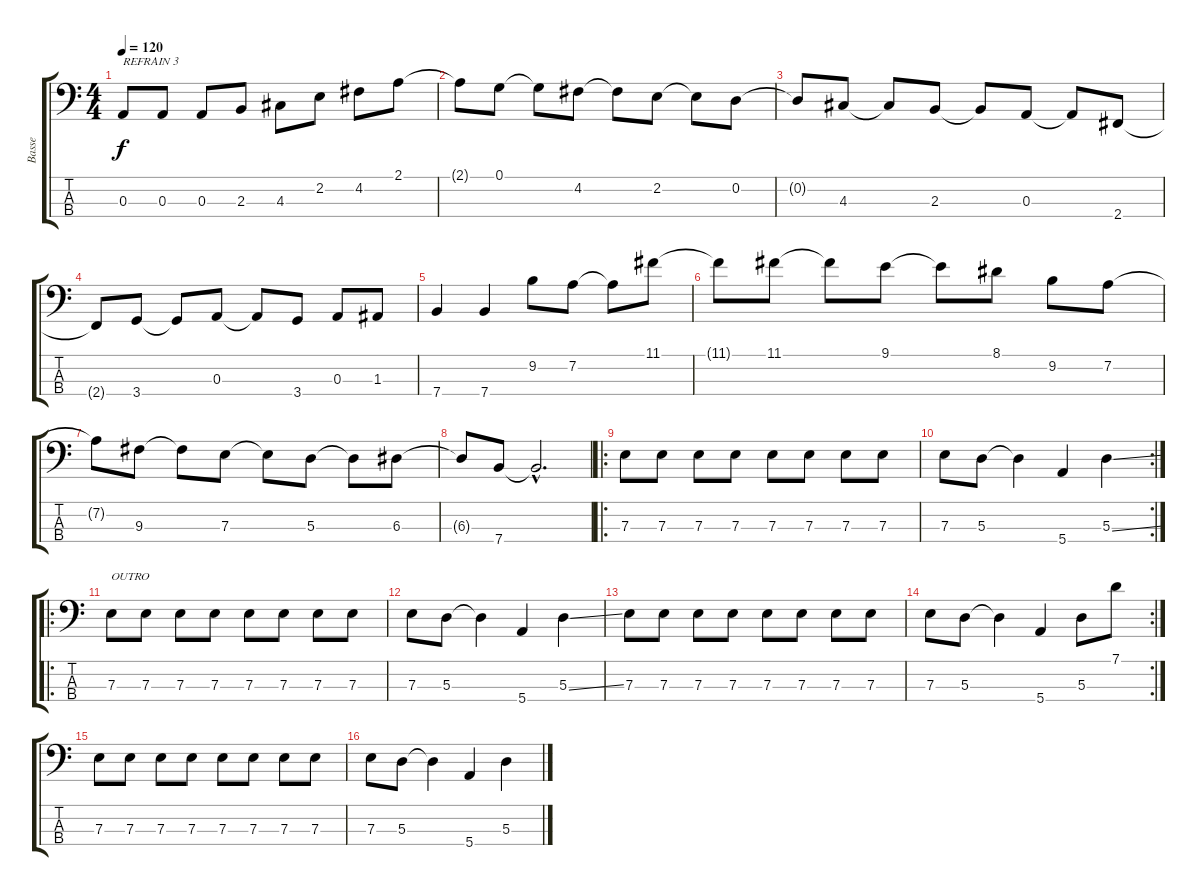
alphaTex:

\track ("Basse" "Basse") {instrument electricbassfinger}
\staff {score tabs}
\tuning (G2 D2 A1 E1) {hide}
\ts (4 4)
\tempo 120
\clef f4
\ks c
0.3.8{txt "REFRAIN 3" dy f} 0.3.8 0.3.8 2.3.8 4.3.8 2.2.8 4.2.8 2.1.8 |
2.1{t}.8 0.1.8 0.1{t}.8 4.2.8 4.2{t}.8 2.2.8 2.2{t}.8 0.2.8 |
0.2{t}.8 4.3.8 4.3{t}.8 2.3.8 2.3{t}.8 0.3.8 0.3{t}.8 2.4.8 |
2.4{t}.8 3.4.8 3.4{t}.8 0.3.8 0.3{t}.8 3.4.8 0.3.8 1.3.8 |
7.4.4 7.4.4 9.2.8 7.2.8 7.2{t}.8 11.1.8 |
11.1{t}.8 11.1.8 11.1{t}.8 9.1.8 9.1{t}.8 8.1.8 9.2.8 7.2.8 |
7.2{t}.8 9.3.8 9.3{t}.8 7.3.8 7.3{t}.8 5.3.8 5.3{t}.8 6.3.8 |
6.3{t}.8 7.4.8 7.4{hac t}.2{d} |
\ro
7.3.8 7.3.8 7.3.8 7.3.8 7.3.8 7.3.8 7.3.8 7.3.8 |
\rc 2
7.3.8 5.3.8 5.3{t}.4 5.4.4 5.3{ss}.4 |
\ro
7.3.8{txt "OUTRO"} 7.3.8 7.3.8 7.3.8 7.3.8 7.3.8 7.3.8 7.3.8 |
7.3.8 5.3.8 5.3{t}.4 5.4.4 5.3{ss}.4 |
7.3.8 7.3.8 7.3.8 7.3.8 7.3.8 7.3.8 7.3.8 7.3.8 |
\rc 2
7.3.8 5.3.8 5.3{t}.4 5.4.4 5.3.8 7.1.8 |
7.3.8 7.3.8 7.3.8 7.3.8 7.3.8 7.3.8 7.3.8 7.3.8 |
7.3.8 5.3.8 5.3{t}.4 5.4.4 5.3{ss}.4
